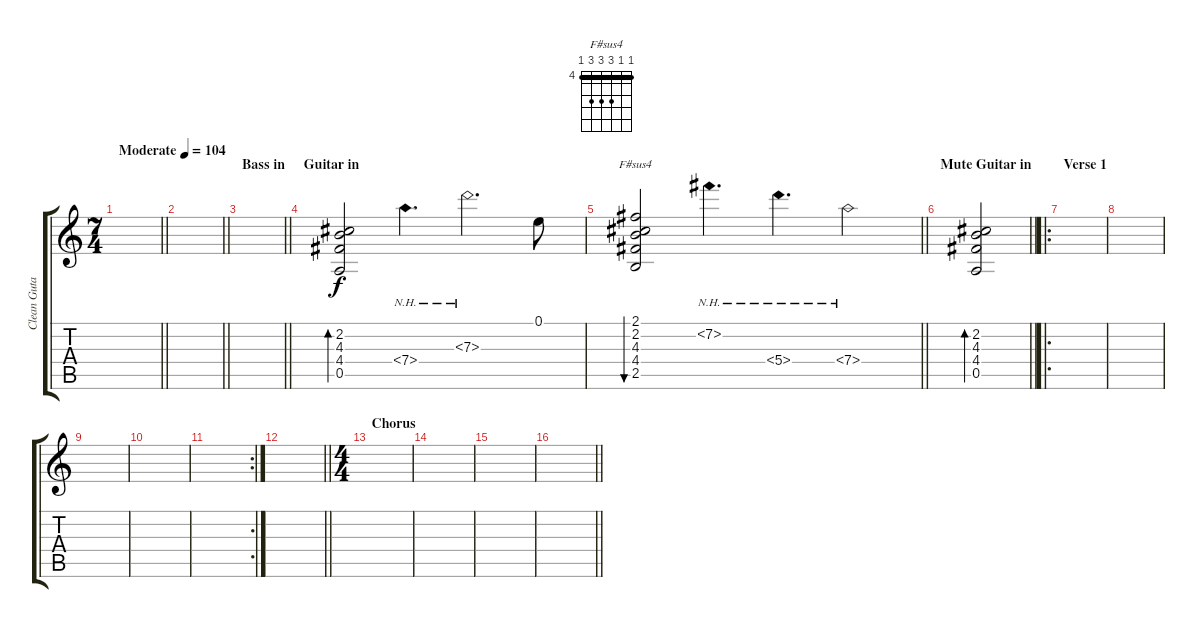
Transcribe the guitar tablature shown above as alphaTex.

\track ("Clean Gutar 1" "Clean Guta") {instrument acousticguitarsteel}
\staff {score tabs}
\tuning (E4 B3 G3 D3 A2 E2) {hide}
\chord ("F#sus4" 4 4 6 6 6 4) {firstfret 4 barre 4}
\ts (7 4)
\tempo (104 "Moderate")
\clef g2
\barLineRight lightlight
\ks c
|
\section ("" "")
\barLineRight lightlight
|
\section ("" "Bass in")
\barLineRight lightlight
|
\section ("" "Guitar in")
(2.2 4.3 4.4 0.5).2{bd 480} 7.4{nh}.4{d} 7.3{nh}.2{d} 0.1.8 |
\barLineRight lightlight
(2.1 2.2 4.3 4.4 2.5).2{bu 480 ch "F#sus4"} 7.2{nh}.4{d} 5.4{nh}.4{d} 7.4{nh}.2 |
\section ("" "Mute Guitar in")
\barLineRight lightlight
(2.2 4.3 4.4 0.5).2{bd 480} |
\ro
\section ("" "Verse 1")
|
|
|
|
\rc 2
|
\barLineRight lightlight
|
\ts (4 4)
\section ("" "Chorus")
|
|
|
\barLineRight lightlight
